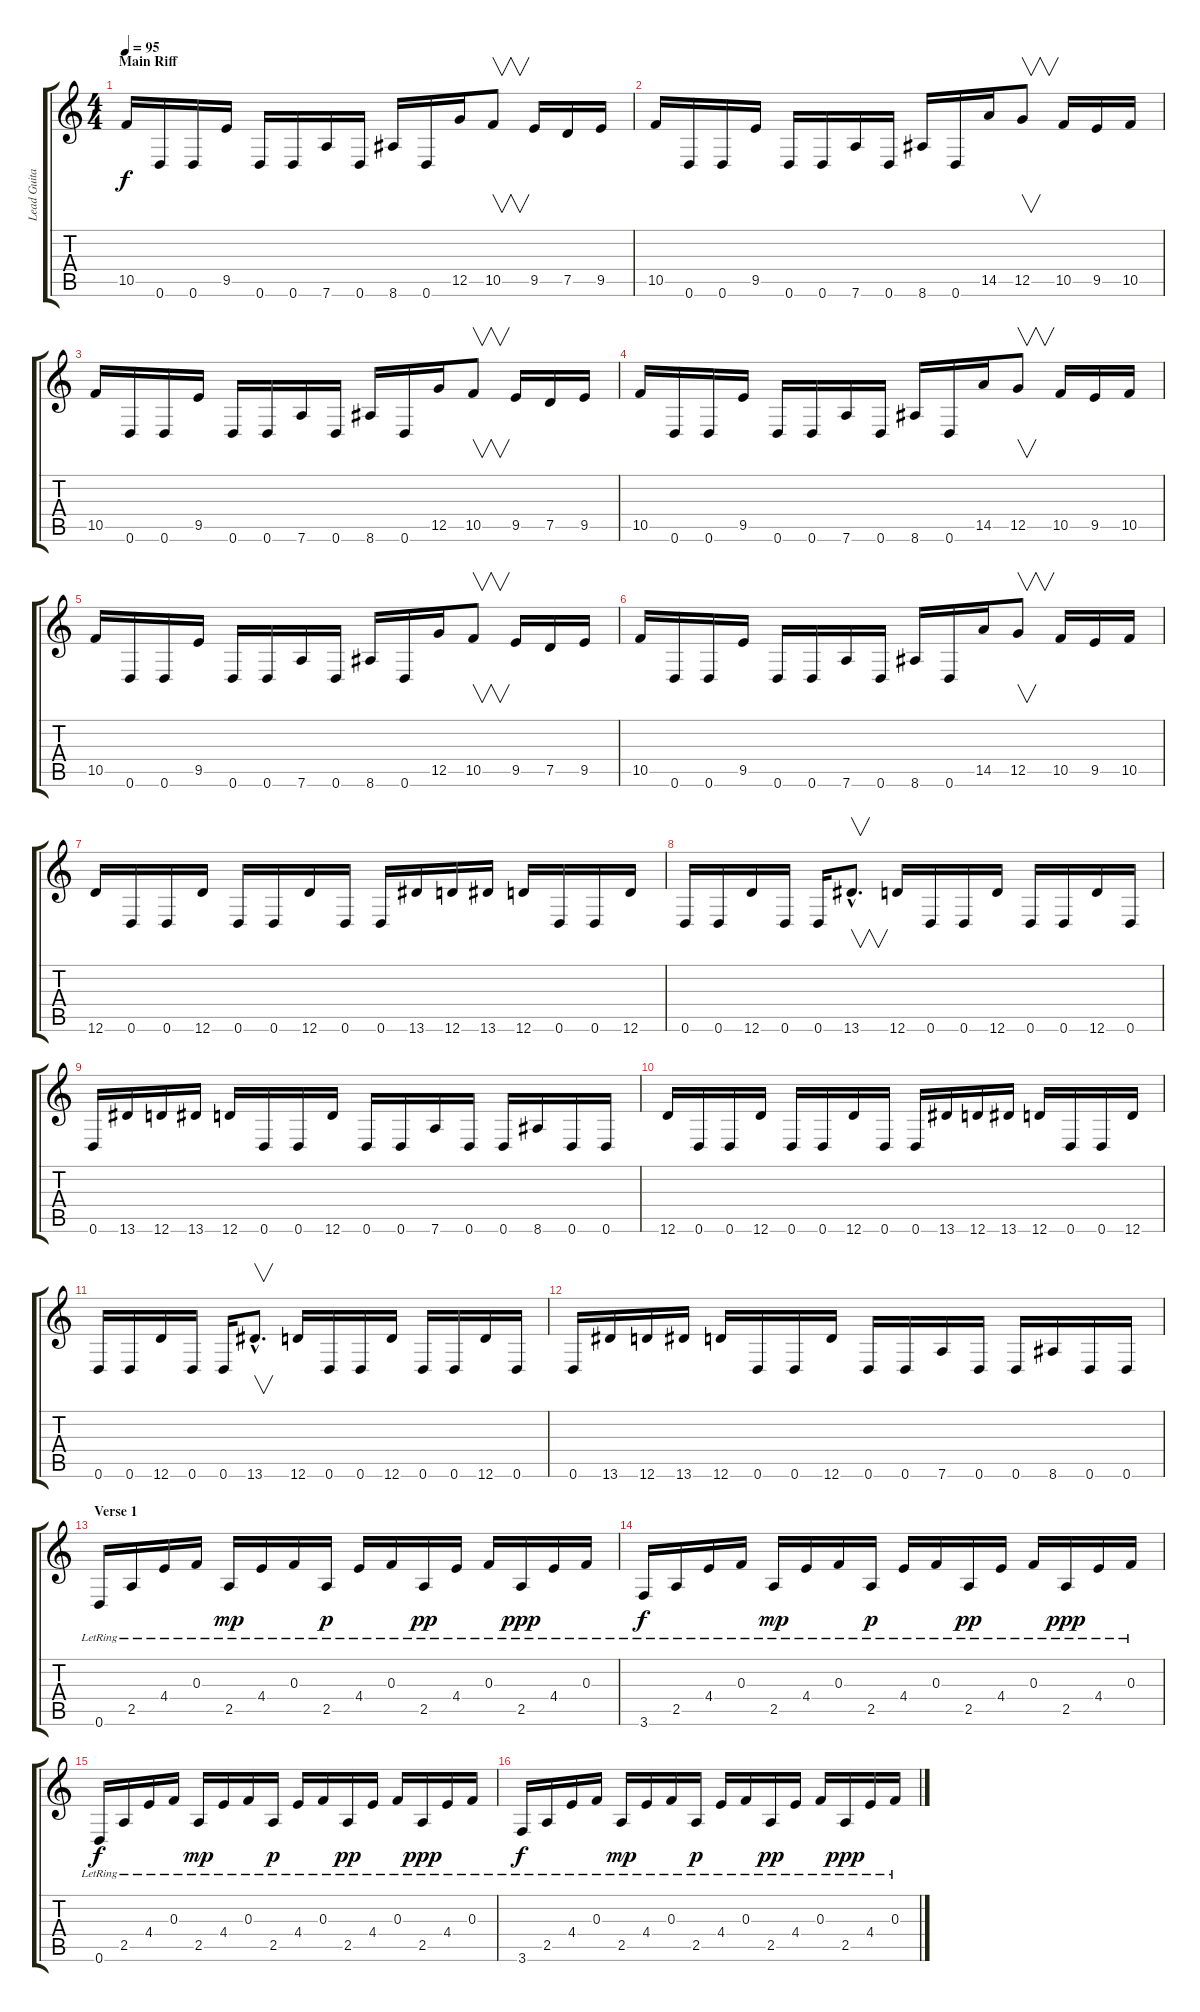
\track ("Lead Guitar" "Lead Guita") {instrument distortionguitar}
\staff {score tabs}
\tuning (D4 A3 F3 C3 G2 D2) {hide}
\ts (4 4)
\section ("" "Main Riff")
\tempo 95
\clef g2
\ks c
10.5.16{dy f instrument distortionguitar} 0.6.16 0.6.16 9.5.16 0.6.16 0.6.16 7.6.16 0.6.16 8.6.16 0.6.16 12.5.16 10.5.8{v} 9.5.16 7.5.16 9.5.16 |
10.5.16 0.6.16 0.6.16 9.5.16 0.6.16 0.6.16 7.6.16 0.6.16 8.6.16 0.6.16 14.5.16 12.5.8{v} 10.5.16 9.5.16 10.5.16 |
10.5.16 0.6.16 0.6.16 9.5.16 0.6.16 0.6.16 7.6.16 0.6.16 8.6.16 0.6.16 12.5.16 10.5.8{v} 9.5.16 7.5.16 9.5.16 |
10.5.16 0.6.16 0.6.16 9.5.16 0.6.16 0.6.16 7.6.16 0.6.16 8.6.16 0.6.16 14.5.16 12.5.8{v} 10.5.16 9.5.16 10.5.16 |
10.5.16 0.6.16 0.6.16 9.5.16 0.6.16 0.6.16 7.6.16 0.6.16 8.6.16 0.6.16 12.5.16 10.5.8{v} 9.5.16 7.5.16 9.5.16 |
10.5.16 0.6.16 0.6.16 9.5.16 0.6.16 0.6.16 7.6.16 0.6.16 8.6.16 0.6.16 14.5.16 12.5.8{v} 10.5.16 9.5.16 10.5.16 |
12.6.16 0.6.16 0.6.16 12.6.16 0.6.16 0.6.16 12.6.16 0.6.16 0.6.16 13.6.16 12.6.16 13.6.16 12.6.16 0.6.16 0.6.16 12.6.16 |
0.6.16 0.6.16 12.6.16 0.6.16 0.6.16 13.6{hac}.8{v d} 12.6.16 0.6.16 0.6.16 12.6.16 0.6.16 0.6.16 12.6.16 0.6.16 |
0.6.16 13.6.16 12.6.16 13.6.16 12.6.16 0.6.16 0.6.16 12.6.16 0.6.16 0.6.16 7.6.16 0.6.16 0.6.16 8.6.16 0.6.16 0.6.16 |
12.6.16 0.6.16 0.6.16 12.6.16 0.6.16 0.6.16 12.6.16 0.6.16 0.6.16 13.6.16 12.6.16 13.6.16 12.6.16 0.6.16 0.6.16 12.6.16 |
0.6.16 0.6.16 12.6.16 0.6.16 0.6.16 13.6{hac}.8{v d} 12.6.16 0.6.16 0.6.16 12.6.16 0.6.16 0.6.16 12.6.16 0.6.16 |
0.6.16 13.6.16 12.6.16 13.6.16 12.6.16 0.6.16 0.6.16 12.6.16 0.6.16 0.6.16 7.6.16 0.6.16 0.6.16 8.6.16 0.6.16 0.6.16 |
\section ("" "Verse 1")
0.6{lr}.16{instrument electricguitarclean} 2.5{lr}.16 4.4{lr}.16 0.3{lr}.16 2.5{lr}.16{dy mp} 4.4{lr}.16 0.3{lr}.16 2.5{lr}.16{dy p} 4.4{lr}.16 0.3{lr}.16 2.5{lr}.16{dy pp} 4.4{lr}.16 0.3{lr}.16 2.5{lr}.16{dy ppp} 4.4{lr}.16 0.3{lr}.16 |
3.6{lr}.16{dy f} 2.5{lr}.16 4.4{lr}.16 0.3{lr}.16 2.5{lr}.16{dy mp} 4.4{lr}.16 0.3{lr}.16 2.5{lr}.16{dy p} 4.4{lr}.16 0.3{lr}.16 2.5{lr}.16{dy pp} 4.4{lr}.16 0.3{lr}.16 2.5{lr}.16{dy ppp} 4.4{lr}.16 0.3{lr}.16 |
0.6{lr}.16{dy f instrument electricguitarclean} 2.5{lr}.16 4.4{lr}.16 0.3{lr}.16 2.5{lr}.16{dy mp} 4.4{lr}.16 0.3{lr}.16 2.5{lr}.16{dy p} 4.4{lr}.16 0.3{lr}.16 2.5{lr}.16{dy pp} 4.4{lr}.16 0.3{lr}.16 2.5{lr}.16{dy ppp} 4.4{lr}.16 0.3{lr}.16 |
3.6{lr}.16{dy f} 2.5{lr}.16 4.4{lr}.16 0.3{lr}.16 2.5{lr}.16{dy mp} 4.4{lr}.16 0.3{lr}.16 2.5{lr}.16{dy p} 4.4{lr}.16 0.3{lr}.16 2.5{lr}.16{dy pp} 4.4{lr}.16 0.3{lr}.16 2.5{lr}.16{dy ppp} 4.4{lr}.16 0.3{lr}.16
